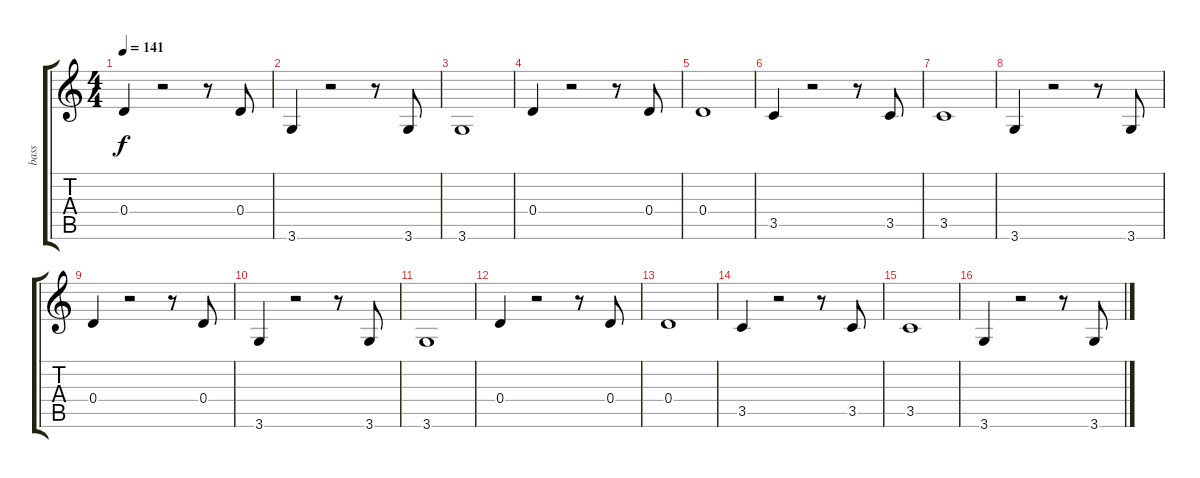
\track ("bass" "bass") {instrument acousticbass}
\staff {score tabs}
\tuning (E4 B3 G3 D3 A2 E2) {hide}
\ts (4 4)
\tempo 141
\clef g2
\ks c
0.4.4{dy f} r.2 r.8 0.4.8 |
3.6.4 r.2 r.8 3.6.8 |
3.6.1 |
0.4.4 r.2 r.8 0.4.8 |
0.4.1 |
3.5.4 r.2 r.8 3.5.8 |
3.5.1 |
3.6.4 r.2 r.8 3.6.8 |
0.4.4 r.2 r.8 0.4.8 |
3.6.4 r.2 r.8 3.6.8 |
3.6.1 |
0.4.4 r.2 r.8 0.4.8 |
0.4.1 |
3.5.4 r.2 r.8 3.5.8 |
3.5.1 |
3.6.4 r.2 r.8 3.6.8
